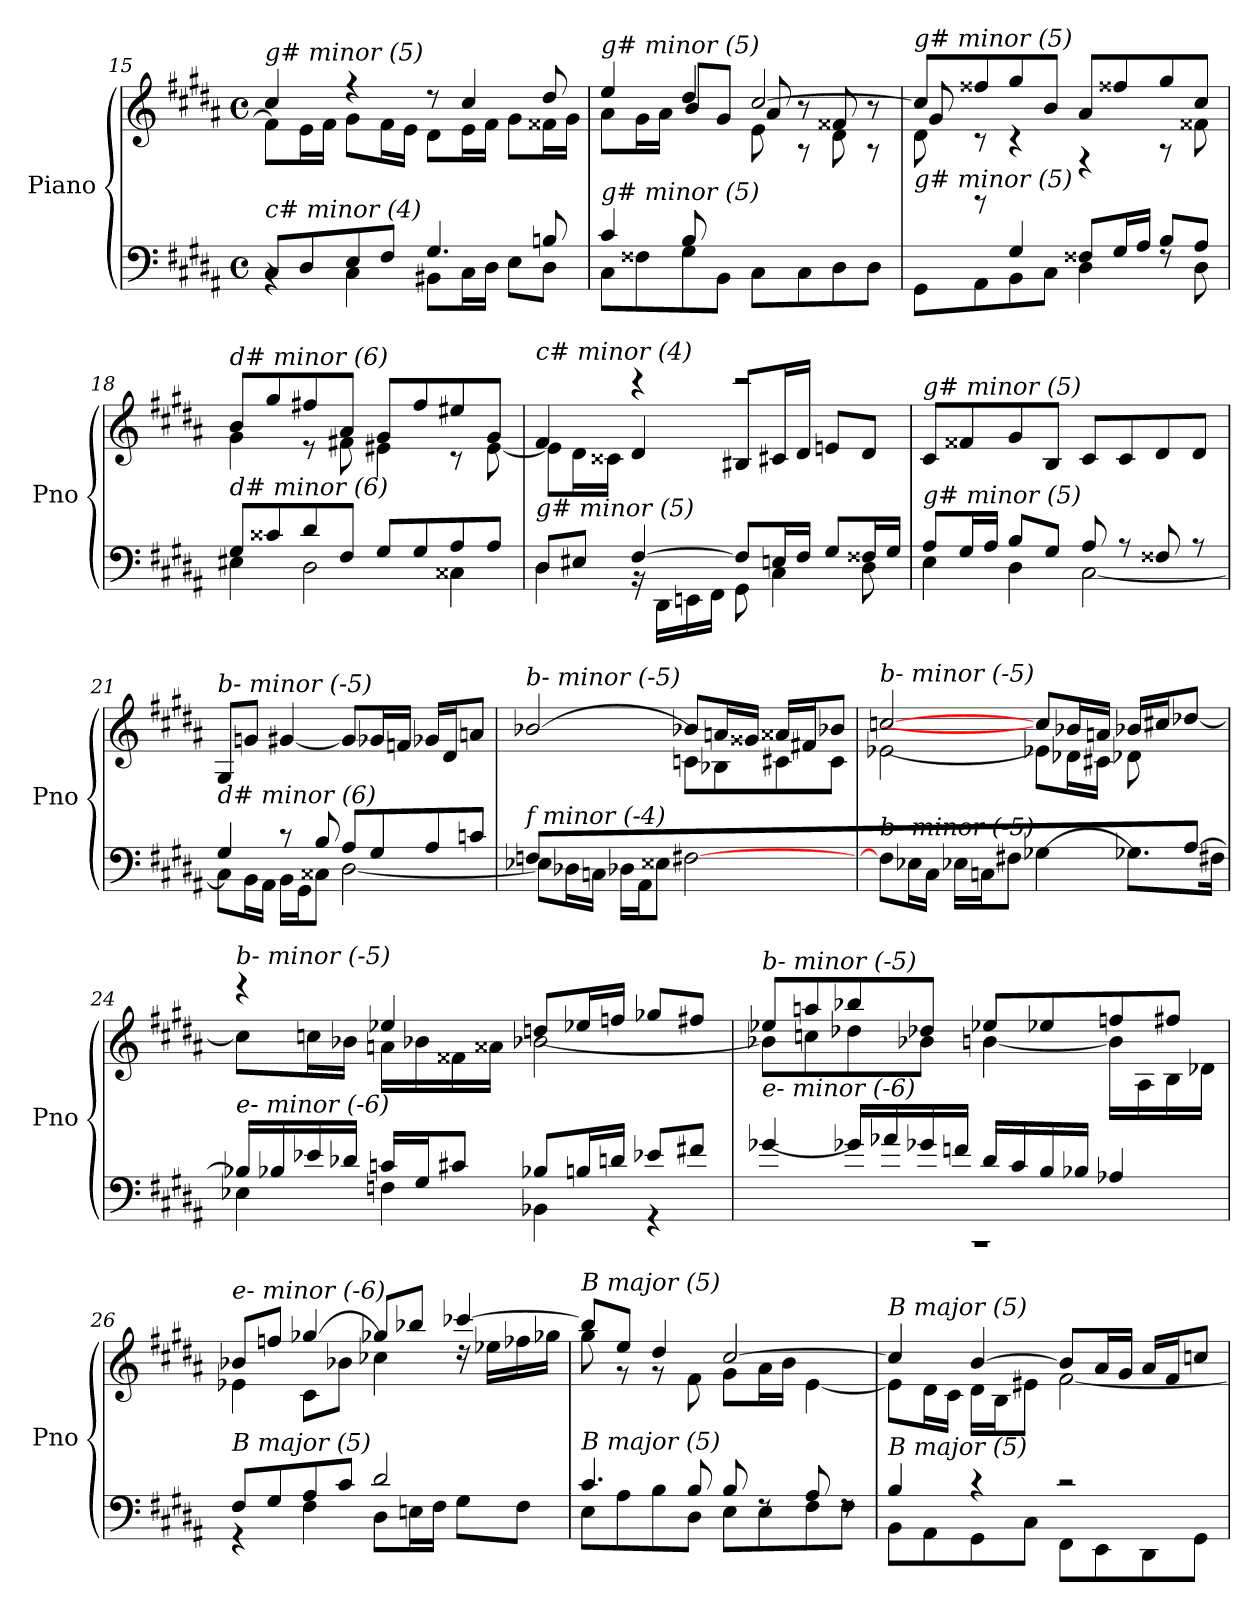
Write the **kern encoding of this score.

**kern	**kern
*part1	*part1
*staff2	*staff1
*I"Piano	*
*I'Pno	*
*clefF4	*clefG2
*k[f#c#g#d#a#]	*k[f#c#g#d#a#]
*M4/4	*M4/4
*met(c)	*met(c)
=15	=15
*^	*^
!	!	!LO:TX:i:t=g# minor (5)	!
!LO:TX:i:t=c# minor (4)	!	!	!
8C#/L	4rBB	4cc#/	8f#\L]
8D#/	.	.	16e\L
.	.	.	16f#\JJ
8E/	4C#\	4r	8g#\L
8F#/J	.	.	16f#\L
.	.	.	16e\JJ
4.G#/	8BB#X\L	8r	8d#\L
.	16C#\L	4cc#/	16e\L
.	16D#\JJ	.	16f#\JJ
.	8E\L	.	8g#\L
8Bn/	8D#\J	8dd#/	16f##X\L
.	.	.	16g#\JJ
!!LO:PB:g=z
=16	=16	=16	=16
*	*	*	*^
!	!	!LO:TX:i:t=g# minor (5)	!	!
!LO:TX:i:t=g# minor (5)	!	!	!	!
4c#/	8C#\L	4ee/	8a#\L	4.ryy
.	8F##X\	.	16g#\L	.
.	.	.	16a#\JJ	.
8B/L	8G#\	4dd#/	8b/L	.
2ryy	8BB\J	.	8g#/J	8d#\J
.	8C#\L	[2cc#/	8a#/	8e\
.	8C#\	.	8r	8rA
.	8D#\	.	8f##X/	8d#\
8ryy	8D#\J	.	8r	8rA
!!LO:LB:g=z	!!	!!
=17	=17	=17	=17	=17
!	!	!LO:TX:i:t=g# minor (5)	!	!
!LO:TX:i:t=g# minor (5)	!	!	!	!
8ryy	8GG#\L	8cc#/L]	8g#/	8d#\
8rb	8AA#\	8ff##X/	8rc	2..ryy
4G#/	8BB\	8gg#/	4rc	.
.	8C#\J	8b/J	.	.
8F##X/L	4D#\	8a#/L	4rF	.
16G#/L	.	8ff##X/	.	.
16A#/JJ	.	.	.	.
8B/L	8rF	8gg#/	8rA	.
8A#/J	8D#\	8cc#/J	8f##X\	.
*	*	*	*v	*v
=18	=18	=18	=18
!	!	!LO:TX:i:t=d# minor (6)	!
!LO:TX:i:t=d# minor (6)	!	!	!
8G#/L	4E#X\	8b/L	4g#\
8c##X/	.	8gg#/	.
8d#/	2D#\	8ff#X/	8r
8F#/J	.	8a#/J	8f#X\
8G#/L	.	8g#/L	4e#X\
8G#/	.	8ff#/	.
8A#/	4C##X\	8ee#X/	8r
8A#/J	.	8g#/J	[8e#\
=19	=19	=19	=19
!	!	!LO:TX:i:t=c# minor (4)	!
!LO:TX:i:t=g# minor (5)	!	!	!
8D#/L	4D#\	4f#/	8e#i\L]
8E#X/J	.	.	16d#\L
.	.	.	16c##Xi\JJ
[4F#/	16rBB	4d#/	4rccc
.	16DD#\LL	.	.
.	16EEn\	.	.
.	16FF#\JJ	.	.
8F#/L]	8GG#\	8B#X/L	2rccc
16En/L	4C#\	16c#X/L	.
16F#/JJ	.	16d#/JJ	.
8G#/L	.	8en/L	.
16F##X/L	8D#\	8d#/J	.
16G#/JJ	.	.	.
*	*	*v	*v
!!LO:LB:g=z
=20	=20	=20
!	!	!LO:TX:i:t=g# minor (5)
!LO:TX:i:t=g# minor (5)	!	!
8A#/L	4E\	8c#/L
16G#/L	.	8f##X/
16A#/JJ	.	.
8B/L	4D#\	8g#/
8G#/J	.	8B/J
8A#/	[2C#\	8c#/L
8r	.	8c#/
8F##X/	.	8d#/
8r	.	8d#/J
=21	=21	=21
!	!	!LO:TX:i:t=b- minor (-5)
!LO:TX:i:t=d# minor (6)	!	!
4G#/	8C#\L]	8G#/L
.	16BB\L	8gnj/J
.	16AA#\JJ	.
8r	16BB\LL	[4g#/
.	16GG#\J	.
8B/	8C##X\J	.
8A#/L	[2D#\	8g#/L]
8G#/	.	16g-Xj/L
.	.	16fnj/JJ
8A#/	.	16g-Xj/LL
.	.	16d#/J
8cnj/J	.	8anj/J
=22	=22	=22
*	*	*^
!	!	!LO:TX:i:t=b- minor (-5)	!
!LO:TX:i:t=f minor (-4)	!	!	!
8Fnj/L	8E-XZ\L]	[2b-Xj/	8ryy
2..ryy	16D-Xj\L	.	8d#\
.	16Cnj\JJ	.	.
.	16D-Xj\LL	.	8fnj\
.	16AA#\J	.	.
.	8E##Xj\J	.	8gnj\J
.	[2F#j\	8b-Xj/L]	8cnj\L
.	.	16anj/L	8B-Xj\
.	.	16g##Xj/JJ	.
.	.	16a##Xj/LL	8c#Xj\
.	.	16f#Xj/J	.
.	.	8b-Xj/J	8c#\J
!!LO:LB:g=z	!!
=23	=23	=23	=23
!	!	!LO:TX:i:t=b- minor (-5)	!
!LO:TX:i:t=b- minor (-5)	!	!	!
2..ryy	8Fnj\L]	[2ccnj/	[2e-Xj\
.	16E-Xj\L	.	.
.	16C#\JJ	.	.
.	16E-Xj\LL	.	.
.	16Cnj\J	.	.
.	8F#Xj\J	.	.
.	[4G-Xj\	8cc#j/L]	8e-Xj\L]
.	.	16b-Xj/L	16d-Xj\L
.	.	16anj/JJ	16c#Xj\JJ
.	8.G-Xj\L]	16b-Xj/LL	8d-Xj\L
.	.	16cc#Xj/J	.
[8A#/J	.	[8dd-Xj/J	8ryy
.	16F#Xj\Jk	.	.
=24	=24	=24	=24
!	!	!LO:TX:i:t=b- minor (-5)	!
!LO:TX:i:t=e- minor (-6)	!	!	!
16B-Xj/LL]	4E-Xj\	8cc#\L]	4reee
16B-Xj/	.	.	.
16e-Xj/	.	16ccnj\L	.
16d-XZ/JJ	.	16b-Xj\JJ	.
16cnj/LL	4Fnj\	4ee-Xj/	16anj\LL
16G#/J	.	.	16b-Xj\
8c#j/J	.	.	16f##X\
.	.	.	16a##j\JJ
8B-Xj/L	4BB-Xj\	8ddnj/L	[2b-Xj\
16Bn/L	.	16ee-Xj/L	.
16dnj/JJ	.	16ffnj/JJ	.
8e-Xj/L	4r	8gg-Xj/L	.
8f#Xj/J	.	8ff#j/J	.
!!LO:LB:g=z	!!
=25	=25	=25	=25
!	!	!LO:TX:i:t=b- minor (-5)	!
!LO:TX:i:t=e- minor (-6)	!	!	!
1rCC	[4g-Xj/	8ee-Xj/L	8b-Xj\L]
.	.	8aanj/	8ccnj\
.	16g-Xj/LL]	8bb-Xj/	8dd-Xj\
.	16a-Xj/	.	.
.	16g-Xj/	8dd-Xj/J	8b-Xj\J
.	16fnj/JJ	.	.
.	16d#/LL	8ee-Xj/L	[4bn\
.	16c#/	.	.
.	16B/	8ee-Xj/	.
.	16B-Xj/JJ	.	.
.	4A-Xj/	8ffnj/	16b\LL]
.	.	.	16A#\
.	.	8ff#j/J	16B\
.	.	.	16d-Xj\JJ
!!LO:PB:g=z	!!
=26	=26	=26	=26
!	!	!LO:TX:i:t=e- minor (-6)	!
!LO:TX:i:t=B major (5)	!	!	!
8F#/L	4r	8b-Xj/L	4e-Xj\
8G#/	.	8ffnj/J	.
8A#/	4F#\	[4gg-Xj/	8c#\L
8c#/J	.	.	8b-Xj\J
2d#/	8D#\L	8gg-Xj/L]	4cc-Xj\
.	16En\L	8bb-Xj/J	.
.	16F#\JJ	.	.
.	8G#\L	[4ccc-Xj/	16rdd
.	.	.	16ee-Xj\LL
.	8F#\J	.	16ff-XZ\
.	.	.	16gg-Xj\JJ
=27	=27	=27	=27
!	!	!LO:TX:i:t=B major (5)	!
!LO:TX:i:t=B major (5)	!	!	!
4.c#/	8E\L	8bb/L]	8gg#\
.	8A#\	8ee/J	8r
.	8B\	4dd#/	8r
8B/	8D#\J	.	8f#\
8B/	8E\L	[2cc#/	8g#\L
8rF	8E\	.	16a#\L
.	.	.	16b\JJ
8A#/	8F#\	.	[4e\
8rF	8F#\J	.	.
=28	=28	=28	=28
!	!	!LO:TX:i:t=B major (5)	!
!LO:TX:i:t=B major (5)	!	!	!
4B/	8BB\L	4cc#/]	8e\L]
.	8AA#\	.	16d#\L
.	.	.	16c#\JJ
4r	8GG#\	[4b/	16d#\LL
.	.	.	16B\J
.	8C#\J	.	8e#X\J
2r	8FF#\L	8b/L]	[2f#\
.	8EE\	16a#/L	.
.	.	16g#/JJ	.
.	8DD#\	16a#/LL	.
.	.	16f#/J	.
.	8GG#\J	8ccnj/J	.
*v	*v	*	*
*	*v	*v
=	=
*-	*-
